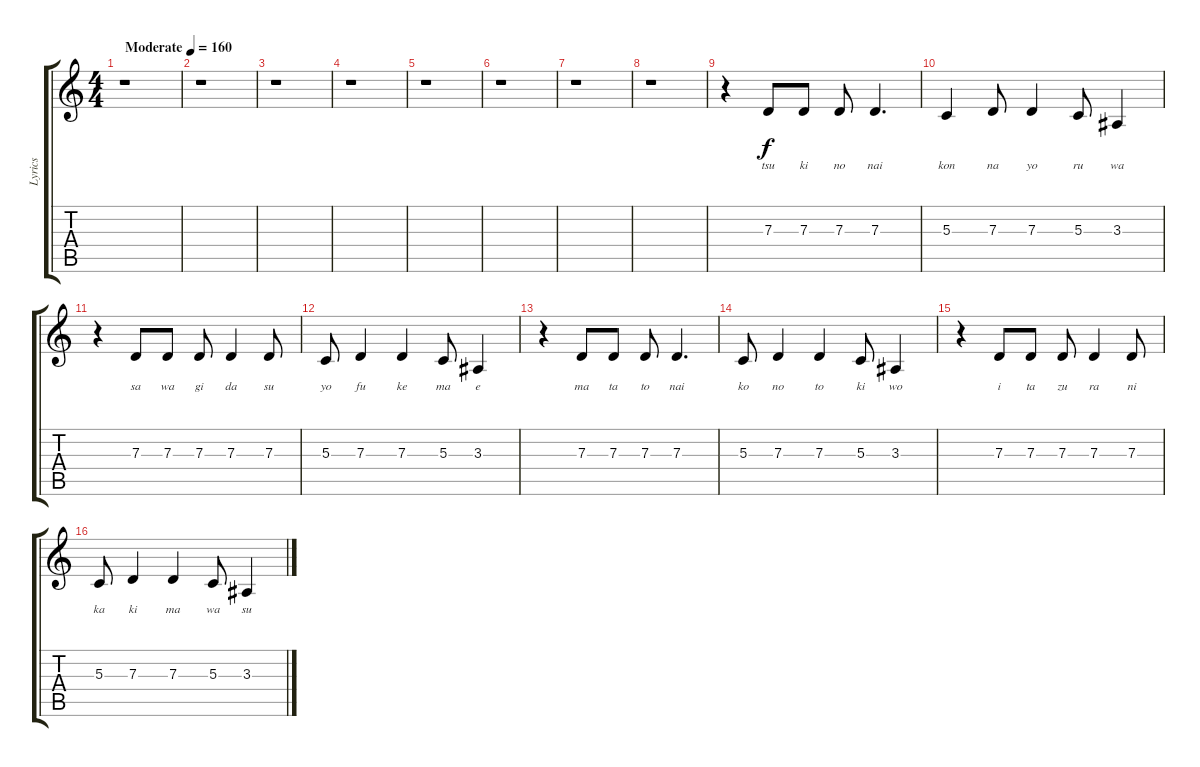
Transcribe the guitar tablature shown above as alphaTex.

\track ("Lyrics" "Lyrics") {instrument lead6voice}
\staff {score tabs}
\tuning (E4 B3 G3 D3 A2 E2) {hide}
\ts (4 4)
\tempo (160 "Moderate")
\clef g2
\ks c
r.1{dy f instrument lead6voice} |
r.1 |
r.1 |
r.1 |
r.1 |
r.1 |
r.1 |
r.1 |
r.4 7.3.8{lyrics (0 "tsu") lyrics (1 "") lyrics (2 "") lyrics (3 "") lyrics (4 "")} 7.3.8{lyrics (0 "ki") lyrics (1 "") lyrics (2 "") lyrics (3 "") lyrics (4 "")} 7.3.8{lyrics (0 "no") lyrics (1 "") lyrics (2 "") lyrics (3 "") lyrics (4 "")} 7.3.4{d lyrics (0 "nai") lyrics (1 "") lyrics (2 "") lyrics (3 "") lyrics (4 "")} |
5.3.4{lyrics (0 "kon") lyrics (1 "") lyrics (2 "") lyrics (3 "") lyrics (4 "")} 7.3.8{lyrics (0 "na") lyrics (1 "") lyrics (2 "") lyrics (3 "") lyrics (4 "")} 7.3.4{lyrics (0 "yo") lyrics (1 "") lyrics (2 "") lyrics (3 "") lyrics (4 "")} 5.3.8{lyrics (0 "ru") lyrics (1 "") lyrics (2 "") lyrics (3 "") lyrics (4 "")} 3.3.4{lyrics (0 "wa") lyrics (1 "") lyrics (2 "") lyrics (3 "") lyrics (4 "")} |
r.4 7.3.8{lyrics (0 "sa") lyrics (1 "") lyrics (2 "") lyrics (3 "") lyrics (4 "")} 7.3.8{lyrics (0 "wa") lyrics (1 "") lyrics (2 "") lyrics (3 "") lyrics (4 "")} 7.3.8{lyrics (0 "gi") lyrics (1 "") lyrics (2 "") lyrics (3 "") lyrics (4 "")} 7.3.4{lyrics (0 "da") lyrics (1 "") lyrics (2 "") lyrics (3 "") lyrics (4 "")} 7.3.8{lyrics (0 "su") lyrics (1 "") lyrics (2 "") lyrics (3 "") lyrics (4 "")} |
5.3.8{lyrics (0 "yo") lyrics (1 "") lyrics (2 "") lyrics (3 "") lyrics (4 "")} 7.3.4{lyrics (0 "fu") lyrics (1 "") lyrics (2 "") lyrics (3 "") lyrics (4 "")} 7.3.4{lyrics (0 "ke") lyrics (1 "") lyrics (2 "") lyrics (3 "") lyrics (4 "")} 5.3.8{lyrics (0 "ma") lyrics (1 "") lyrics (2 "") lyrics (3 "") lyrics (4 "")} 3.3.4{lyrics (0 "e") lyrics (1 "") lyrics (2 "") lyrics (3 "") lyrics (4 "")} |
r.4 7.3.8{lyrics (0 "ma") lyrics (1 "") lyrics (2 "") lyrics (3 "") lyrics (4 "")} 7.3.8{lyrics (0 "ta") lyrics (1 "") lyrics (2 "") lyrics (3 "") lyrics (4 "")} 7.3.8{lyrics (0 "to") lyrics (1 "") lyrics (2 "") lyrics (3 "") lyrics (4 "")} 7.3.4{d lyrics (0 "nai") lyrics (1 "") lyrics (2 "") lyrics (3 "") lyrics (4 "")} |
5.3.8{lyrics (0 "ko") lyrics (1 "") lyrics (2 "") lyrics (3 "") lyrics (4 "")} 7.3.4{lyrics (0 "no") lyrics (1 "") lyrics (2 "") lyrics (3 "") lyrics (4 "")} 7.3.4{lyrics (0 "to") lyrics (1 "") lyrics (2 "") lyrics (3 "") lyrics (4 "")} 5.3.8{lyrics (0 "ki") lyrics (1 "") lyrics (2 "") lyrics (3 "") lyrics (4 "")} 3.3.4{lyrics (0 "wo") lyrics (1 "") lyrics (2 "") lyrics (3 "") lyrics (4 "")} |
r.4 7.3.8{lyrics (0 "i") lyrics (1 "") lyrics (2 "") lyrics (3 "") lyrics (4 "")} 7.3.8{lyrics (0 "ta") lyrics (1 "") lyrics (2 "") lyrics (3 "") lyrics (4 "")} 7.3.8{lyrics (0 "zu") lyrics (1 "") lyrics (2 "") lyrics (3 "") lyrics (4 "")} 7.3.4{lyrics (0 "ra") lyrics (1 "") lyrics (2 "") lyrics (3 "") lyrics (4 "")} 7.3.8{lyrics (0 "ni") lyrics (1 "") lyrics (2 "") lyrics (3 "") lyrics (4 "")} |
5.3.8{lyrics (0 "ka") lyrics (1 "") lyrics (2 "") lyrics (3 "") lyrics (4 "")} 7.3.4{lyrics (0 "ki") lyrics (1 "") lyrics (2 "") lyrics (3 "") lyrics (4 "")} 7.3.4{lyrics (0 "ma") lyrics (1 "") lyrics (2 "") lyrics (3 "") lyrics (4 "")} 5.3.8{lyrics (0 "wa") lyrics (1 "") lyrics (2 "") lyrics (3 "") lyrics (4 "")} 3.3.4{lyrics (0 "su") lyrics (1 "") lyrics (2 "") lyrics (3 "") lyrics (4 "")}
